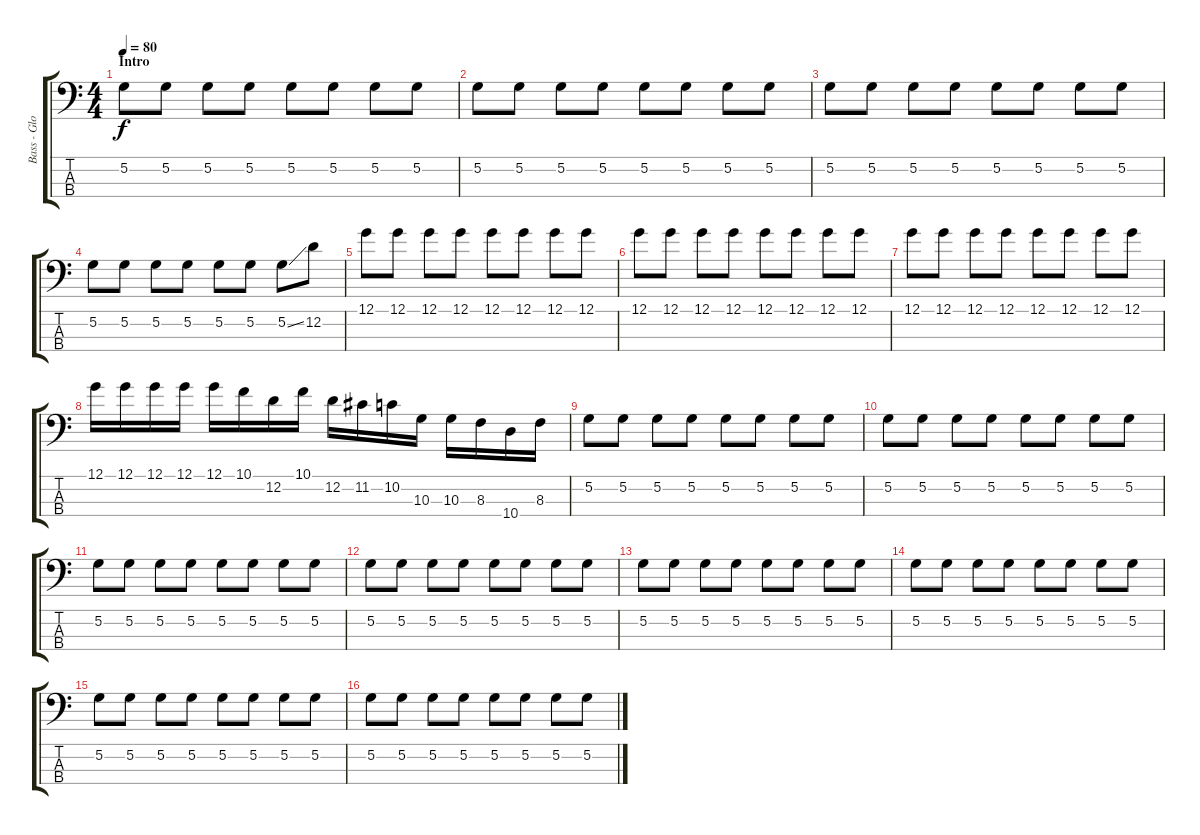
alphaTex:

\track ("Bass - Glover" "Bass - Glo") {instrument electricbasspick}
\staff {score tabs}
\tuning (G2 D2 A1 E1) {hide}
\ts (4 4)
\section ("" "Intro")
\tempo 80
\clef f4
\ks c
5.2.8{dy f instrument electricbasspick} 5.2.8 5.2.8 5.2.8 5.2.8 5.2.8 5.2.8 5.2.8 |
5.2.8 5.2.8 5.2.8 5.2.8 5.2.8 5.2.8 5.2.8 5.2.8 |
5.2.8 5.2.8 5.2.8 5.2.8 5.2.8 5.2.8 5.2.8 5.2.8 |
5.2.8 5.2.8 5.2.8 5.2.8 5.2.8 5.2.8 5.2{ss}.8 12.2.8 |
12.1.8 12.1.8 12.1.8 12.1.8 12.1.8 12.1.8 12.1.8 12.1.8 |
12.1.8 12.1.8 12.1.8 12.1.8 12.1.8 12.1.8 12.1.8 12.1.8 |
12.1.8 12.1.8 12.1.8 12.1.8 12.1.8 12.1.8 12.1.8 12.1.8 |
12.1.16 12.1.16 12.1.16 12.1.16 12.1.16 10.1.16 12.2.16 10.1.16 12.2.16 11.2.16 10.2.16 10.3.16 10.3.16 8.3.16 10.4.16 8.3.16 |
5.2.8 5.2.8 5.2.8 5.2.8 5.2.8 5.2.8 5.2.8 5.2.8 |
5.2.8 5.2.8 5.2.8 5.2.8 5.2.8 5.2.8 5.2.8 5.2.8 |
5.2.8 5.2.8 5.2.8 5.2.8 5.2.8 5.2.8 5.2.8 5.2.8 |
5.2.8 5.2.8 5.2.8 5.2.8 5.2.8 5.2.8 5.2.8 5.2.8 |
5.2.8 5.2.8 5.2.8 5.2.8 5.2.8 5.2.8 5.2.8 5.2.8 |
5.2.8 5.2.8 5.2.8 5.2.8 5.2.8 5.2.8 5.2.8 5.2.8 |
5.2.8 5.2.8 5.2.8 5.2.8 5.2.8 5.2.8 5.2.8 5.2.8 |
5.2.8 5.2.8 5.2.8 5.2.8 5.2.8 5.2.8 5.2.8 5.2.8
